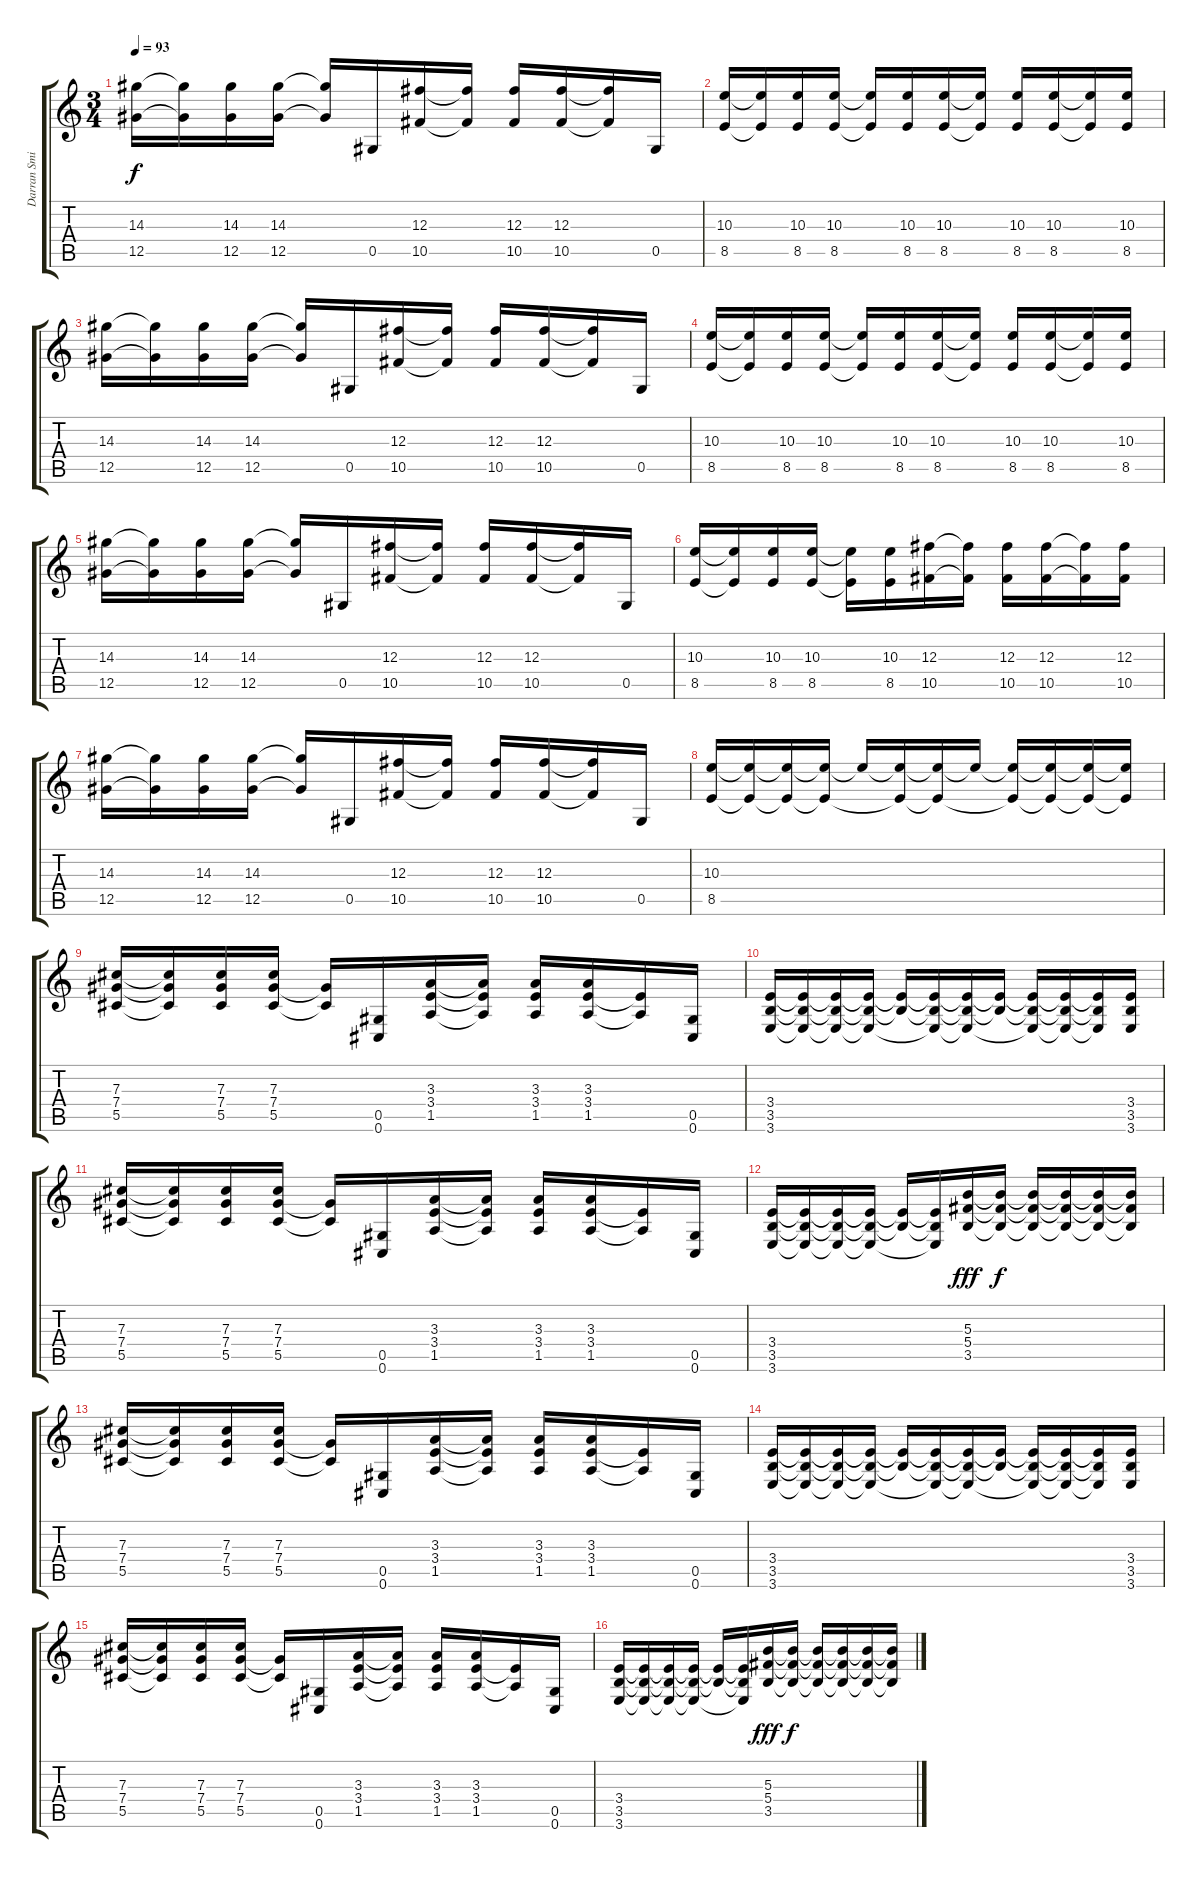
\track ("Darran Smith" "Darran Smi") {instrument distortionguitar}
\staff {score tabs}
\tuning (Eb4 Bb3 Gb3 Db3 Ab2 Db2) {hide}
\ts (3 4)
\tempo 93
\clef g2
\ks c
(14.3 12.5).16{dy f} (14.3{t} 12.5{t}).16 (14.3 12.5).16 (14.3 12.5).16 (14.3{t} 12.5{t}).16 0.5.16 (12.3 10.5).16 (12.3{t} 10.5{t}).16 (12.3 10.5).16 (12.3 10.5).16 (12.3{t} 10.5{t}).16 0.5.16 |
(10.3 8.5).16 (10.3{t} 8.5{t}).16 (10.3 8.5).16 (10.3 8.5).16 (10.3{t} 8.5{t}).16 (10.3 8.5).16 (10.3 8.5).16 (10.3{t} 8.5{t}).16 (10.3 8.5).16 (10.3 8.5).16 (10.3{t} 8.5{t}).16 (10.3 8.5).16 |
(14.3 12.5).16 (14.3{t} 12.5{t}).16 (14.3 12.5).16 (14.3 12.5).16 (14.3{t} 12.5{t}).16 0.5.16 (12.3 10.5).16 (12.3{t} 10.5{t}).16 (12.3 10.5).16 (12.3 10.5).16 (12.3{t} 10.5{t}).16 0.5.16 |
(10.3 8.5).16 (10.3{t} 8.5{t}).16 (10.3 8.5).16 (10.3 8.5).16 (10.3{t} 8.5{t}).16 (10.3 8.5).16 (10.3 8.5).16 (10.3{t} 8.5{t}).16 (10.3 8.5).16 (10.3 8.5).16 (10.3{t} 8.5{t}).16 (10.3 8.5).16 |
(14.3 12.5).16 (14.3{t} 12.5{t}).16 (14.3 12.5).16 (14.3 12.5).16 (14.3{t} 12.5{t}).16 0.5.16 (12.3 10.5).16 (12.3{t} 10.5{t}).16 (12.3 10.5).16 (12.3 10.5).16 (12.3{t} 10.5{t}).16 0.5.16 |
(10.3 8.5).16 (10.3{t} 8.5{t}).16 (10.3 8.5).16 (10.3 8.5).16 (10.3{t} 8.5{t}).16 (10.3 8.5).16 (12.3 10.5).16 (12.3{t} 10.5{t}).16 (12.3 10.5).16 (12.3 10.5).16 (12.3{t} 10.5{t}).16 (12.3 10.5).16 |
(14.3 12.5).16 (14.3{t} 12.5{t}).16 (14.3 12.5).16 (14.3 12.5).16 (14.3{t} 12.5{t}).16 0.5.16 (12.3 10.5).16 (12.3{t} 10.5{t}).16 (12.3 10.5).16 (12.3 10.5).16 (12.3{t} 10.5{t}).16 0.5.16 |
(10.3 8.5).16 (10.3{t} 8.5{t}).16 (10.3{t} 8.5{t}).16 (10.3{t} 8.5{t}).16 10.3{t}.16 (10.3{t} 8.5{t}).16 (10.3{t} 8.5{t}).16 10.3{t}.16 (10.3{t} 8.5{t}).16 (10.3{t} 8.5{t}).16 (10.3{t} 8.5{t}).16 (10.3{t} 8.5{t}).16 |
(7.3 7.4 5.5).16 (7.3{t} 7.4{t} 5.5{t}).16 (7.3 7.4 5.5).16 (7.3 7.4 5.5).16 (7.4{t} 5.5{t}).16 (0.5 0.6).16 (3.3 3.4 1.5).16 (3.3{t} 3.4{t} 1.5{t}).16 (3.3 3.4 1.5).16 (3.3 3.4 1.5).16 (3.4{t} 1.5{t}).16 (0.5 0.6).16 |
(3.4 3.5 3.6).16 (3.4{t} 3.5{t} 3.6{t}).16 (3.4{t} 3.5{t} 3.6{t}).16 (3.4{t} 3.5{t} 3.6{t}).16 (3.4{t} 3.5{t}).16 (3.4{t} 3.5{t} 3.6{t}).16 (3.4{t} 3.5{t} 3.6{t}).16 (3.4{t} 3.5{t}).16 (3.4{t} 3.5{t} 3.6{t}).16 (3.4{t} 3.5{t} 3.6{t}).16 (3.4{t} 3.5{t} 3.6{t}).16 (3.4 3.5 3.6).16 |
(7.3 7.4 5.5).16 (7.3{t} 7.4{t} 5.5{t}).16 (7.3 7.4 5.5).16 (7.3 7.4 5.5).16 (7.4{t} 5.5{t}).16 (0.5 0.6).16 (3.3 3.4 1.5).16 (3.3{t} 3.4{t} 1.5{t}).16 (3.3 3.4 1.5).16 (3.3 3.4 1.5).16 (3.4{t} 1.5{t}).16 (0.5 0.6).16 |
(3.4 3.5 3.6).16 (3.4{t} 3.5{t} 3.6{t}).16 (3.4{t} 3.5{t} 3.6{t}).16 (3.4{t} 3.5{t} 3.6{t}).16 (3.4{t} 3.5{t}).16 (3.4{t} 3.5{t} 3.6{t}).16 (5.3 5.4 3.5).16{dy fff} (5.3{t} 5.4{t} 3.5{t}).16{dy f} (5.3{t} 5.4{t} 3.5{t}).16 (5.3{t} 5.4{t} 3.5{t}).16 (5.3{t} 5.4{t} 3.5{t}).16 (5.3{t} 5.4{t} 3.5{t}).16 |
(7.3 7.4 5.5).16 (7.3{t} 7.4{t} 5.5{t}).16 (7.3 7.4 5.5).16 (7.3 7.4 5.5).16 (7.4{t} 5.5{t}).16 (0.5 0.6).16 (3.3 3.4 1.5).16 (3.3{t} 3.4{t} 1.5{t}).16 (3.3 3.4 1.5).16 (3.3 3.4 1.5).16 (3.4{t} 1.5{t}).16 (0.5 0.6).16 |
(3.4 3.5 3.6).16 (3.4{t} 3.5{t} 3.6{t}).16 (3.4{t} 3.5{t} 3.6{t}).16 (3.4{t} 3.5{t} 3.6{t}).16 (3.4{t} 3.5{t}).16 (3.4{t} 3.5{t} 3.6{t}).16 (3.4{t} 3.5{t} 3.6{t}).16 (3.4{t} 3.5{t}).16 (3.4{t} 3.5{t} 3.6{t}).16 (3.4{t} 3.5{t} 3.6{t}).16 (3.4{t} 3.5{t} 3.6{t}).16 (3.4 3.5 3.6).16 |
(7.3 7.4 5.5).16 (7.3{t} 7.4{t} 5.5{t}).16 (7.3 7.4 5.5).16 (7.3 7.4 5.5).16 (7.4{t} 5.5{t}).16 (0.5 0.6).16 (3.3 3.4 1.5).16 (3.3{t} 3.4{t} 1.5{t}).16 (3.3 3.4 1.5).16 (3.3 3.4 1.5).16 (3.4{t} 1.5{t}).16 (0.5 0.6).16 |
(3.4 3.5 3.6).16 (3.4{t} 3.5{t} 3.6{t}).16 (3.4{t} 3.5{t} 3.6{t}).16 (3.4{t} 3.5{t} 3.6{t}).16 (3.4{t} 3.5{t}).16 (3.4{t} 3.5{t} 3.6{t}).16 (5.3 5.4 3.5).16{dy fff} (5.3{t} 5.4{t} 3.5{t}).16{dy f} (5.3{t} 5.4{t} 3.5{t}).16 (5.3{t} 5.4{t} 3.5{t}).16 (5.3{t} 5.4{t} 3.5{t}).16 (5.3{t} 5.4{t} 3.5{t}).16
